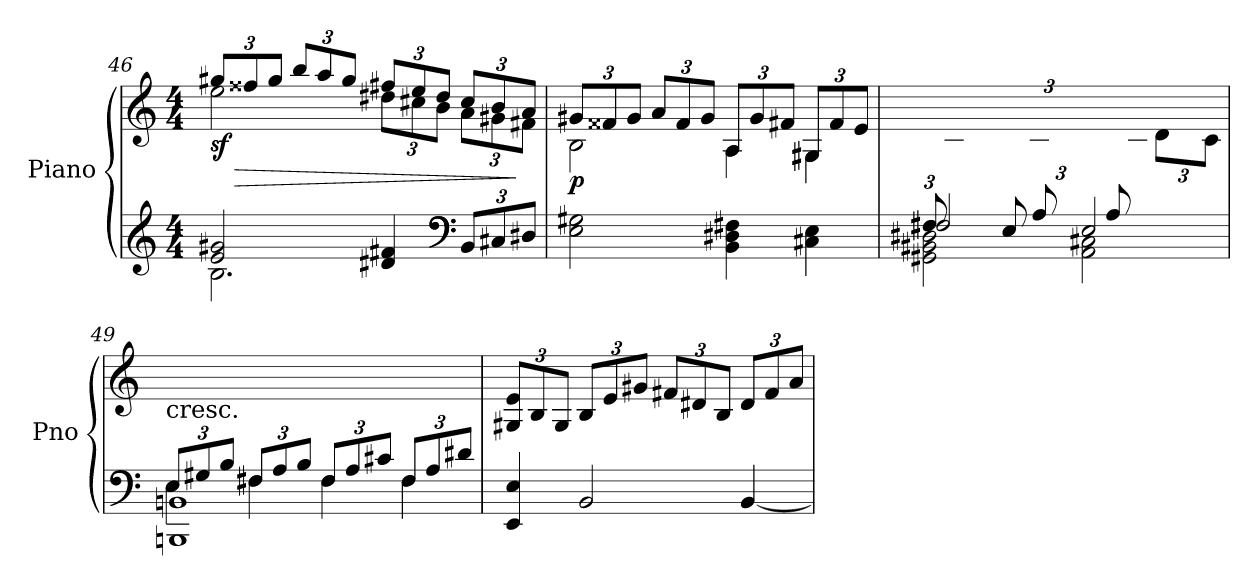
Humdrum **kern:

**kern	**kern	**dynam
*part1	*part1	*part1
*staff2	*staff1	*staff1/2
*I"Piano	*	*
*I'Pno	*	*
*clefG2	*clefG2	*
*k[]	*k[]	*
*M4/4	*M4/4	*
=46	=46	=46
*^	*	*
*	*	*Xbrackettup	*
!	!	!	!LO:HP:b
*	*	*^	*
!	!	!	!	!LO:DY:n=1:b
2e/ 2g#X/	2.B\	12gg#X/L	2ee\	> sf
.	.	12ff##X/	.	.
.	.	12gg#/J	.	.
.	.	12bb/L	.	.
.	.	12aa/	.	.
.	.	12gg#/J	.	.
4d#X/ 4f#X/	.	12ff#X/L	12dd#X\L	.
.	.	12ee/	12cc#X\	.
.	.	12dd#/J	12b\J	.
*clefF4	*	*	*	*
*Xbrackettup	*	*	*	*
12BB/L	4ryy	12cc#/L	12a\L	.
12C#X/	.	12b/	12g#X\	.
12D#X/J	.	12a/J	12f#X\J	]
*v	*v	*	*	*
=47	=47	=47	=47
!	!	!	!LO:DY:b
2E\ 2G#X\	12g#X/L	2B\	p
.	12f##X/	.	.
.	12g#/J	.	.
.	12a/L	.	.
.	12f##/	.	.
.	12g#/J	.	.
4BB\ 4D#X\ 4F#X\	12A/L	4A\	.
.	12g#/	.	.
.	12f#X/J	.	.
4C#X\ 4E\	12G#X/L	4G#\	.
.	12f#/	.	.
.	12e/J	.	.
*	*v	*v	*
=48	=48	=48
*^	*	*
*	*^	*	*
12F#X/L	2F#/	2GG#X\ 2BB#X\ 2D#X\	12ryy	.
12%5ryy	.	.	12B#X\	.
.	.	.	12d#X\J	.
.	.	.	12e/L	.
.	.	.	12B#/	.
.	.	.	12d#/J	.
12E/L	2E/	2AA\ 2C#X\	6ryy	.
12A/	.	.	.	.
6ryy	.	.	12c#X\J	.
.	.	.	12d#\L	.
12A/	.	.	12ryy	.
12ryy	.	.	12c#\J	.
=49	=49	=49	=49	=49
!	!	!	!LO:TX:b:t=cresc.	!
12E/L	4E\	1BBBn 1BBn	1ryy	.
12G#X/	.	.	.	.
12B/J	.	.	.	.
12F#X/L	4F#\	.	.	.
12A/	.	.	.	.
12B/J	.	.	.	.
12F#/L	4F#\	.	.	.
12A/	.	.	.	.
12c#X/J	.	.	.	.
12F#/L	4F#\	.	.	.
12A/	.	.	.	.
12d#X/J	.	.	.	.
*v	*v	*v	*	*
=50	=50	=50
4EE/ 4E/	12G#X/ 12e/L	.
.	12B/	.
.	12G#/J	.
2BB/	12B/L	.
.	12e/	.
.	12g#X/J	.
.	12f#X/L	.
.	12d#X/	.
.	12B/J	.
[4BB/	12d#/L	.
.	12f#/	.
.	12a/J	.
=	=	=
*-	*-	*-
